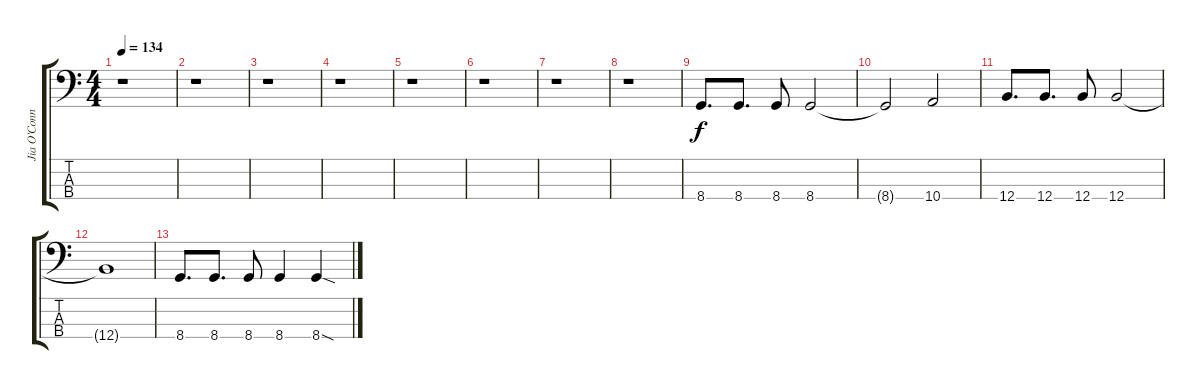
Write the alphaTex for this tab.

\track ("Jia O’Connor" "Jia O’Conn") {instrument electricbasspick}
\staff {score tabs}
\tuning (E2 B1 Gb1 B0) {hide}
\ts (4 4)
\tempo 134
\clef f4
\ks c
r.1{dy f} |
r.1 |
r.1 |
r.1 |
r.1 |
r.1 |
r.1 |
r.1 |
8.4.8{d} 8.4.8{d} 8.4.8 8.4.2 |
8.4{t}.2 10.4.2 |
12.4.8{d} 12.4.8{d} 12.4.8 12.4.2 |
12.4{t}.1 |
8.4.8{d} 8.4.8{d} 8.4.8 8.4.4 8.4{sod}.4
